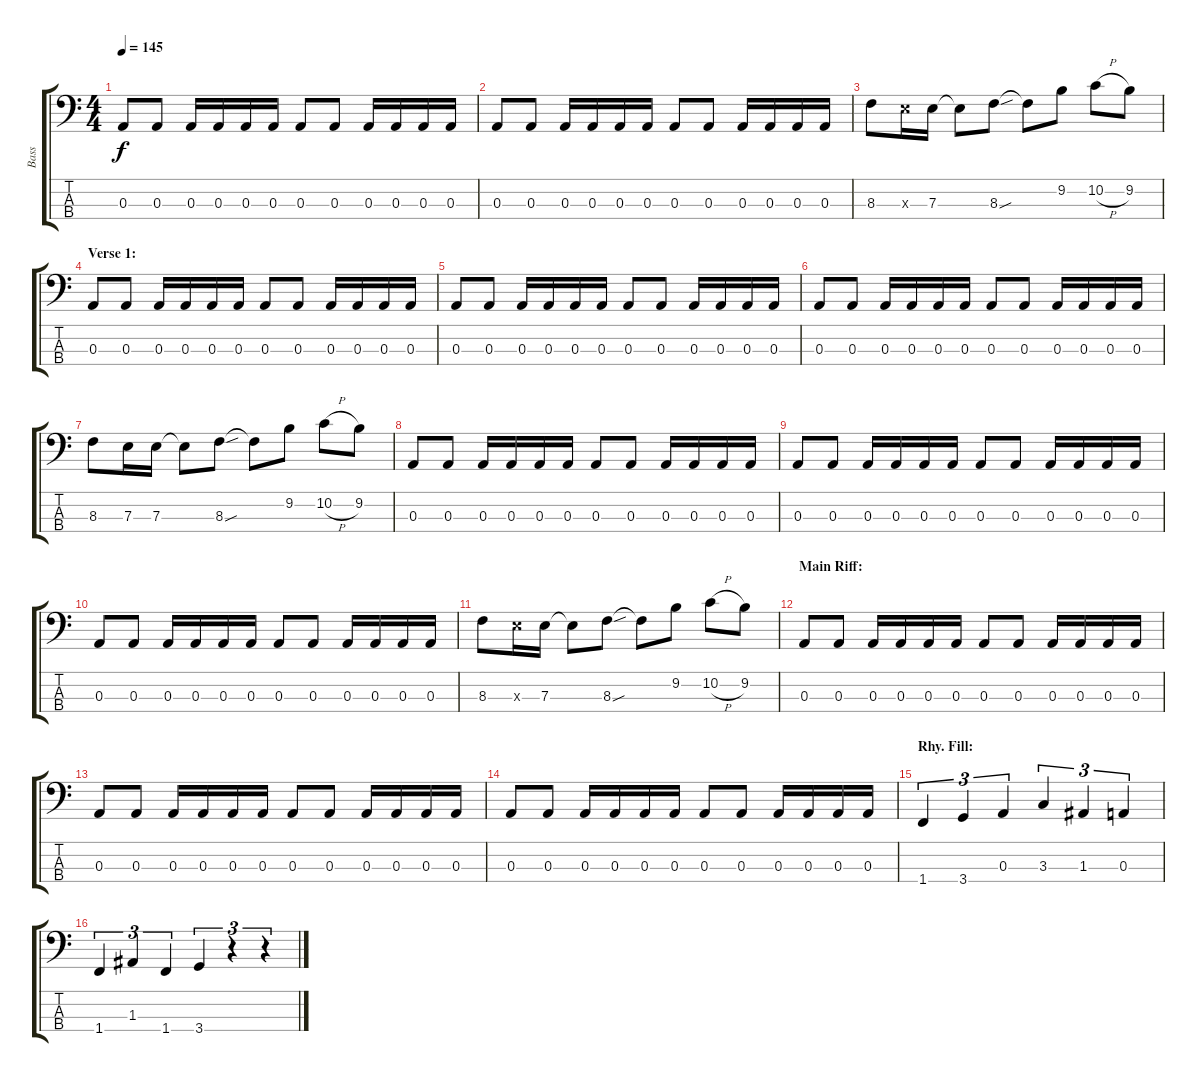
\track ("Bass" "Bass") {instrument electricbasspick}
\staff {score tabs}
\tuning (G2 D2 A1 E1) {hide}
\ts (4 4)
\tempo 145
\clef f4
\ks c
0.3.8{dy f} 0.3.8 0.3.16 0.3.16 0.3.16 0.3.16 0.3.8 0.3.8 0.3.16 0.3.16 0.3.16 0.3.16 |
0.3.8 0.3.8 0.3.16 0.3.16 0.3.16 0.3.16 0.3.8 0.3.8 0.3.16 0.3.16 0.3.16 0.3.16 |
8.3.8 7.3{x}.16 7.3.16 7.3{t}.8 8.3{sou}.8 8.3{t}.8 9.2.8 10.2{h}.8 9.2.8 |
\section ("" "Verse 1:")
0.3.8 0.3.8 0.3.16 0.3.16 0.3.16 0.3.16 0.3.8 0.3.8 0.3.16 0.3.16 0.3.16 0.3.16 |
0.3.8 0.3.8 0.3.16 0.3.16 0.3.16 0.3.16 0.3.8 0.3.8 0.3.16 0.3.16 0.3.16 0.3.16 |
0.3.8 0.3.8 0.3.16 0.3.16 0.3.16 0.3.16 0.3.8 0.3.8 0.3.16 0.3.16 0.3.16 0.3.16 |
8.3.8 7.3.16 7.3.16 7.3{t}.8 8.3{sou}.8 8.3{t}.8 9.2.8 10.2{h}.8 9.2.8 |
0.3.8 0.3.8 0.3.16 0.3.16 0.3.16 0.3.16 0.3.8 0.3.8 0.3.16 0.3.16 0.3.16 0.3.16 |
0.3.8 0.3.8 0.3.16 0.3.16 0.3.16 0.3.16 0.3.8 0.3.8 0.3.16 0.3.16 0.3.16 0.3.16 |
0.3.8 0.3.8 0.3.16 0.3.16 0.3.16 0.3.16 0.3.8 0.3.8 0.3.16 0.3.16 0.3.16 0.3.16 |
8.3.8 7.3{x}.16 7.3.16 7.3{t}.8 8.3{sou}.8 8.3{t}.8 9.2.8 10.2{h}.8 9.2.8 |
\section ("" "Main Riff:")
0.3.8 0.3.8 0.3.16 0.3.16 0.3.16 0.3.16 0.3.8 0.3.8 0.3.16 0.3.16 0.3.16 0.3.16 |
0.3.8 0.3.8 0.3.16 0.3.16 0.3.16 0.3.16 0.3.8 0.3.8 0.3.16 0.3.16 0.3.16 0.3.16 |
0.3.8 0.3.8 0.3.16 0.3.16 0.3.16 0.3.16 0.3.8 0.3.8 0.3.16 0.3.16 0.3.16 0.3.16 |
\section ("" "Rhy. Fill:")
1.4.4{tu (3 2)} 3.4.4{tu (3 2)} 0.3.4{tu (3 2)} 3.3.4{tu (3 2)} 1.3.4{tu (3 2)} 0.3.4{tu (3 2)} |
1.4.4{tu (3 2)} 1.3.4{tu (3 2)} 1.4.4{tu (3 2)} 3.4.4{tu (3 2)} r.4{tu (3 2)} r.4{tu (3 2)}
